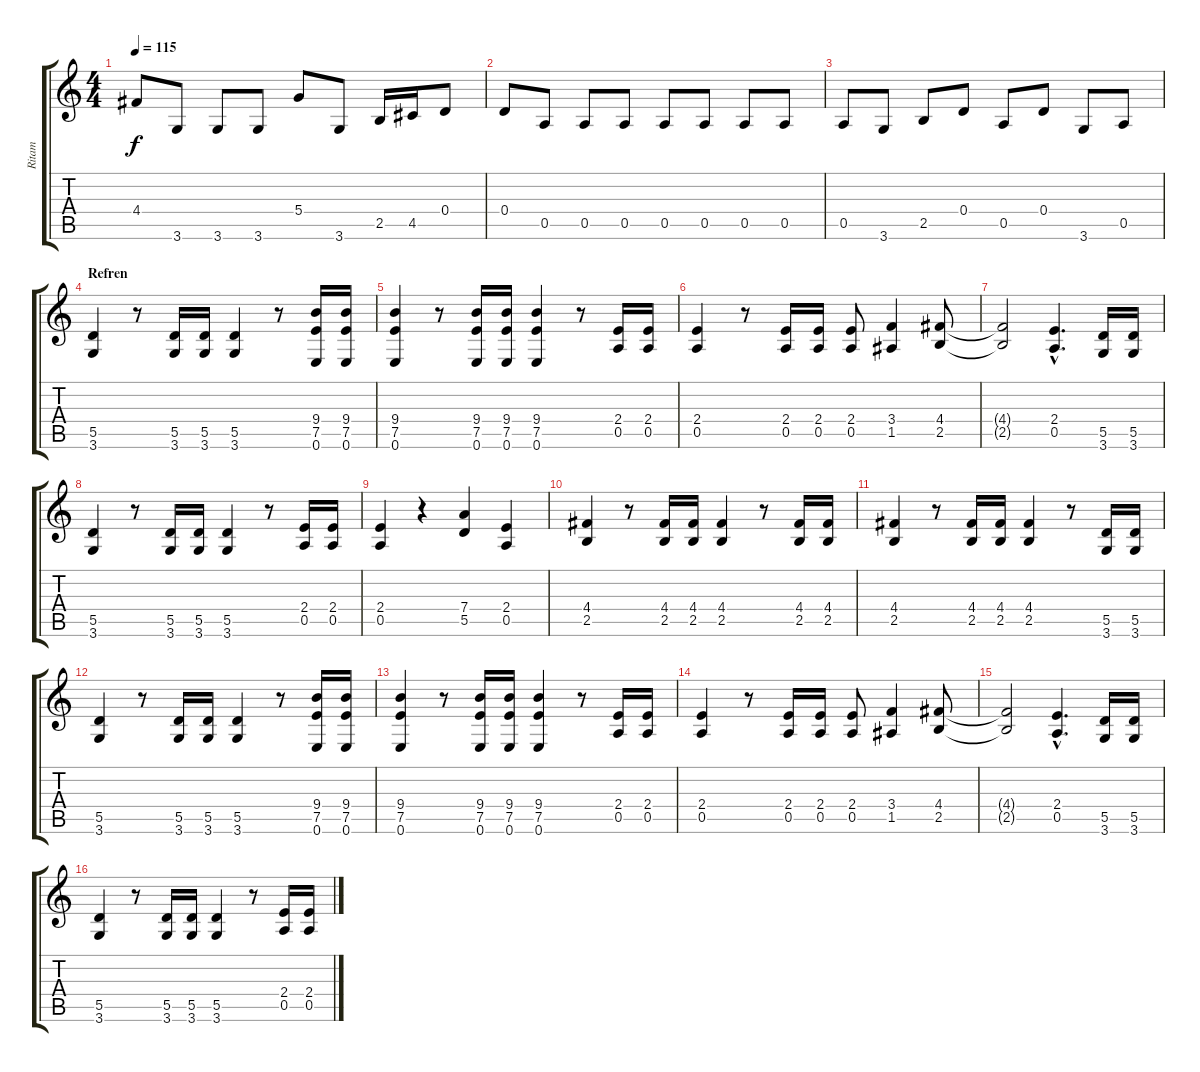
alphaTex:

\track ("Ritam" "Ritam") {instrument distortionguitar}
\staff {score tabs}
\tuning (E4 B3 G3 D3 A2 E2) {hide}
\ts (4 4)
\tempo 115
\clef g2
\ks c
4.4.8{dy f} 3.6.8 3.6.8 3.6.8 5.4.8 3.6.8 2.5.16 4.5.16 0.4.8 |
0.4.8 0.5.8 0.5.8 0.5.8 0.5.8 0.5.8 0.5.8 0.5.8 |
0.5.8 3.6.8 2.5.8 0.4.8 0.5.8 0.4.8 3.6.8 0.5.8 |
\section ("" "Refren")
(5.5 3.6).4 r.8 (5.5 3.6).16 (5.5 3.6).16 (5.5 3.6).4 r.8 (9.4 7.5 0.6).16 (9.4 7.5 0.6).16 |
(9.4 7.5 0.6).4 r.8 (9.4 7.5 0.6).16 (9.4 7.5 0.6).16 (9.4 7.5 0.6).4 r.8 (2.4 0.5).16 (2.4 0.5).16 |
(2.4 0.5).4 r.8 (2.4 0.5).16 (2.4 0.5).16 (2.4 0.5).8 (3.4 1.5).4 (4.4 2.5).8 |
(4.4{t} 2.5{t}).2 (2.4{hac} 0.5{hac}).4{d} (5.5 3.6).16 (5.5 3.6).16 |
(5.5 3.6).4 r.8 (5.5 3.6).16 (5.5 3.6).16 (5.5 3.6).4 r.8 (2.4 0.5).16 (2.4 0.5).16 |
(2.4 0.5).4 r.4 (7.4 5.5).4 (2.4 0.5).4 |
(4.4 2.5).4 r.8 (4.4 2.5).16 (4.4 2.5).16 (4.4 2.5).4 r.8 (4.4 2.5).16 (4.4 2.5).16 |
(4.4 2.5).4 r.8 (4.4 2.5).16 (4.4 2.5).16 (4.4 2.5).4 r.8 (5.5 3.6).16 (5.5 3.6).16 |
(5.5 3.6).4 r.8 (5.5 3.6).16 (5.5 3.6).16 (5.5 3.6).4 r.8 (9.4 7.5 0.6).16 (9.4 7.5 0.6).16 |
(9.4 7.5 0.6).4 r.8 (9.4 7.5 0.6).16 (9.4 7.5 0.6).16 (9.4 7.5 0.6).4 r.8 (2.4 0.5).16 (2.4 0.5).16 |
(2.4 0.5).4 r.8 (2.4 0.5).16 (2.4 0.5).16 (2.4 0.5).8 (3.4 1.5).4 (4.4 2.5).8 |
(4.4{t} 2.5{t}).2 (2.4{hac} 0.5{hac}).4{d} (5.5 3.6).16 (5.5 3.6).16 |
(5.5 3.6).4 r.8 (5.5 3.6).16 (5.5 3.6).16 (5.5 3.6).4 r.8 (2.4 0.5).16 (2.4 0.5).16
